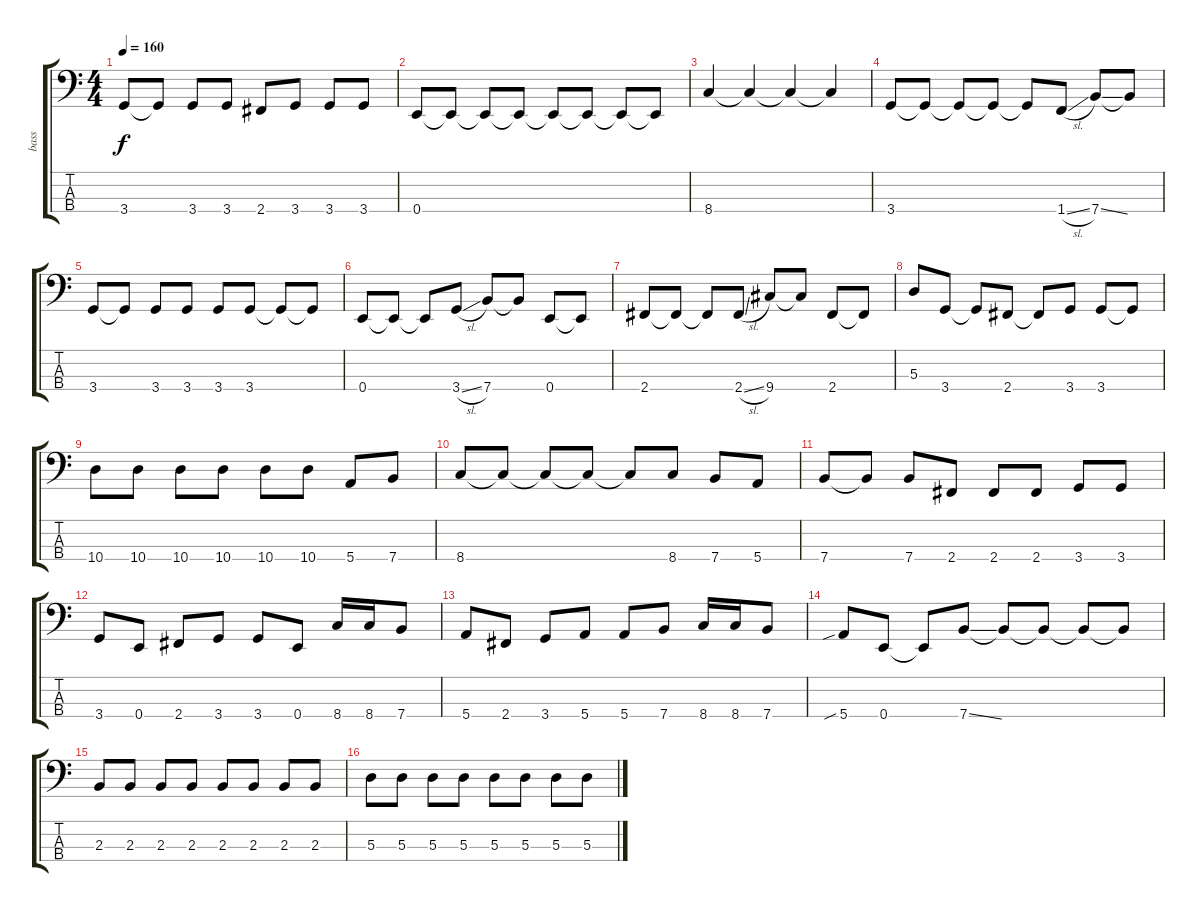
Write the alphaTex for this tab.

\track ("bass" "bass") {instrument acousticguitarnylon}
\staff {score tabs}
\tuning (G2 D2 A1 E1) {hide}
\ts (4 4)
\tempo 160
\clef f4
\ks c
3.4.8{dy f} 3.4{t}.8 3.4.8 3.4.8 2.4.8 3.4.8 3.4.8 3.4.8 |
0.4.8 0.4{t}.8 0.4{t}.8 0.4{t}.8 0.4{t}.8 0.4{t}.8 0.4{t}.8 0.4{t}.8 |
8.4.4 8.4{t}.4 8.4{t}.4 8.4{t}.4 |
3.4.8 3.4{t}.8 3.4{t}.8 3.4{t}.8 3.4{t}.8 1.4{sl}.8 7.4{ss}.8 7.4{t}.8 |
3.4.8 3.4{t}.8 3.4.8 3.4.8 3.4.8 3.4.8 3.4{t}.8 3.4{t}.8 |
0.4.8 0.4{t}.8 0.4{t}.8 3.4{sl}.8 7.4.8 7.4{t}.8 0.4.8 0.4{t}.8 |
2.4.8 2.4{t}.8 2.4{t}.8 2.4{sl}.8 9.4.8 9.4{t}.8 2.4.8 2.4{t}.8 |
5.3.8 3.4.8 3.4{t}.8 2.4.8 2.4{t}.8 3.4.8 3.4.8 3.4{t}.8 |
10.4.8 10.4.8 10.4.8 10.4.8 10.4.8 10.4.8 5.4.8 7.4.8 |
8.4.8 8.4{t}.8 8.4{t}.8 8.4{t}.8 8.4{t}.8 8.4.8 7.4.8 5.4.8 |
7.4.8 7.4{t}.8 7.4.8 2.4.8 2.4.8 2.4.8 3.4.8 3.4.8 |
3.4.8 0.4.8 2.4.8 3.4.8 3.4.8 0.4.8 8.4.16 8.4.16 7.4.8 |
5.4.8 2.4.8 3.4.8 5.4.8 5.4.8 7.4.8 8.4.16 8.4.16 7.4.8 |
5.4{sib}.8 0.4.8 0.4{t}.8 7.4{ss}.8 7.4{t}.8 7.4{t}.8 7.4{t}.8 7.4{t}.8 |
2.3.8 2.3.8 2.3.8 2.3.8 2.3.8 2.3.8 2.3.8 2.3.8 |
5.3.8 5.3.8 5.3.8 5.3.8 5.3.8 5.3.8 5.3.8 5.3.8
